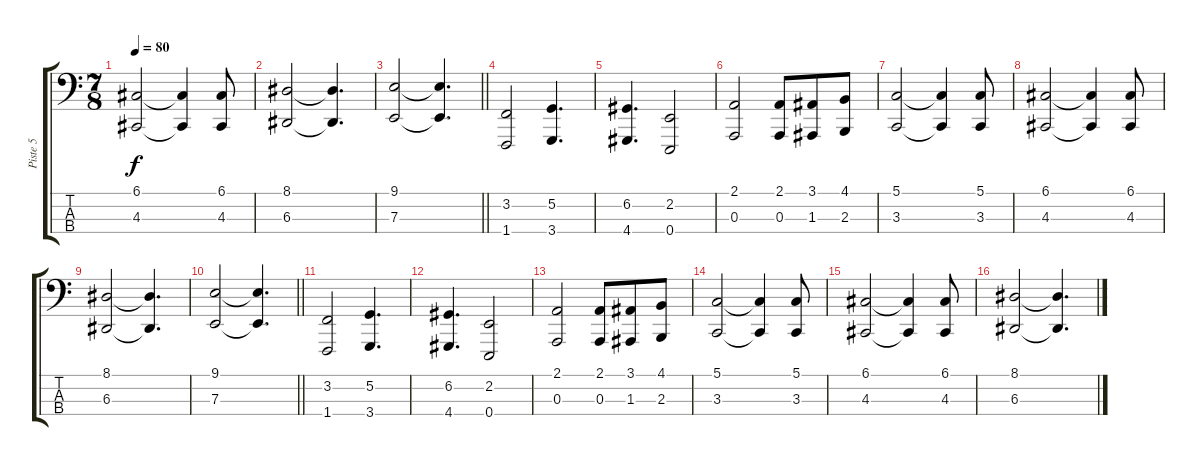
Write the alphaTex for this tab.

\track ("Piste 5" "Piste 5") {instrument electricpiano1}
\staff {score tabs}
\tuning (G2 D2 A1 E1) {hide}
\ts (7 8)
\tempo 80
\clef f4
\ks c
(6.1 4.3).2{dy f} (6.1{t} 4.3{t}).4 (6.1 4.3).8 |
(8.1 6.3).2 (8.1{t} 6.3{t}).4{d} |
\barLineRight lightlight
(9.1 7.3).2 (9.1{t} 7.3{t}).4{d} |
(3.2 1.4).2{volume 9} (5.2 3.4).4{d} |
(6.2 4.4).4{d volume 8} (2.2 0.4).2 |
(2.1 0.3).2{volume 7} (2.1 0.3).8 (3.1 1.3).8 (4.1 2.3).8 |
(5.1 3.3).2{volume 6} (5.1{t} 3.3{t}).4 (5.1 3.3).8 |
(6.1 4.3).2{volume 5} (6.1{t} 4.3{t}).4 (6.1 4.3).8 |
(8.1 6.3).2{volume 4} (8.1{t} 6.3{t}).4{d} |
\barLineRight lightlight
(9.1 7.3).2{volume 3} (9.1{t} 7.3{t}).4{d} |
(3.2 1.4).2{volume 9} (5.2 3.4).4{d} |
(6.2 4.4).4{d volume 8} (2.2 0.4).2 |
(2.1 0.3).2{volume 7} (2.1 0.3).8 (3.1 1.3).8 (4.1 2.3).8 |
(5.1 3.3).2{volume 6} (5.1{t} 3.3{t}).4 (5.1 3.3).8 |
(6.1 4.3).2{volume 5} (6.1{t} 4.3{t}).4 (6.1 4.3).8 |
(8.1 6.3).2{volume 4} (8.1{t} 6.3{t}).4{d}
